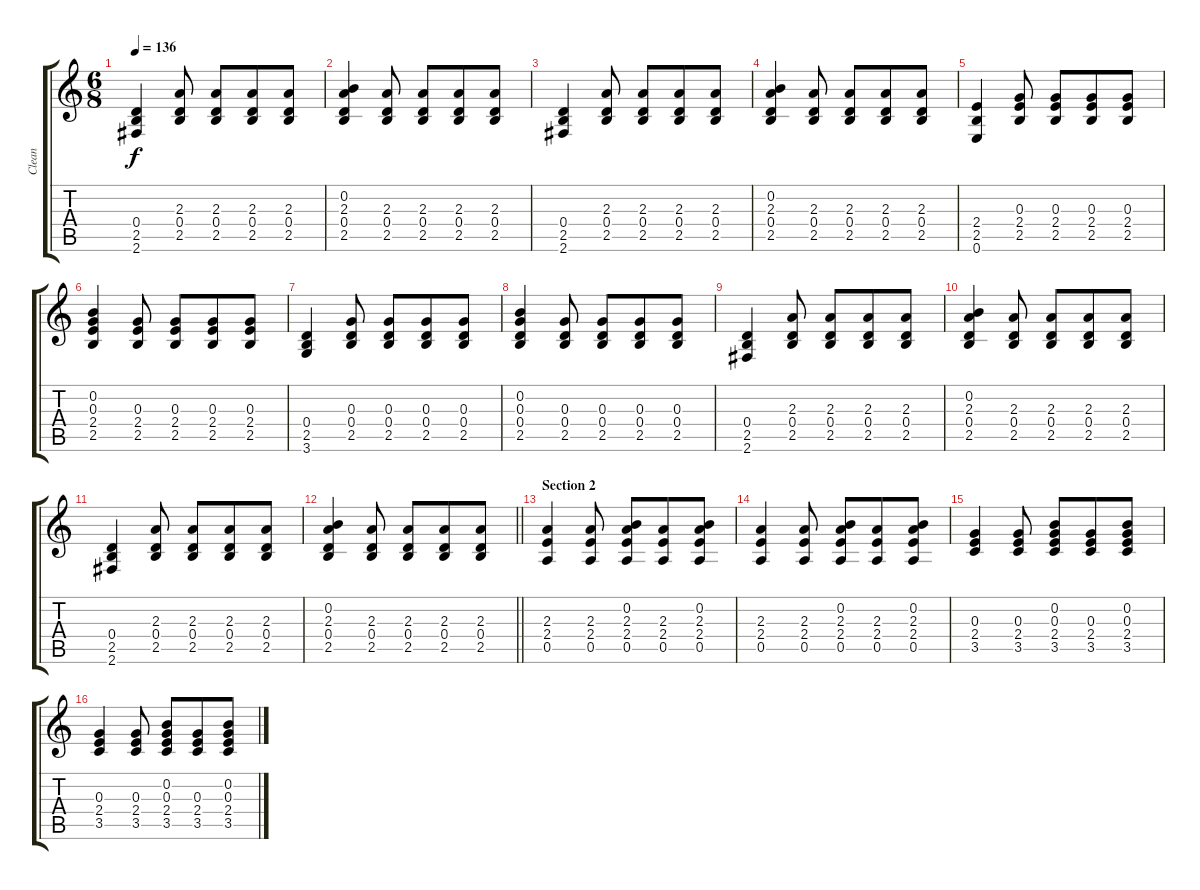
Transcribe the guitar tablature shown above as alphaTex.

\track ("Clean" "Clean") {instrument acousticguitarsteel}
\staff {score tabs}
\tuning (E4 B3 G3 D3 A2 E2) {hide}
\ts (6 8)
\tempo 136
\clef g2
\ks c
(0.4 2.5 2.6).4{dy f} (2.3 0.4 2.5).8 (2.3 0.4 2.5).8 (2.3 0.4 2.5).8 (2.3 0.4 2.5).8 |
(0.2 2.3 0.4 2.5).4 (2.3 0.4 2.5).8 (2.3 0.4 2.5).8 (2.3 0.4 2.5).8 (2.3 0.4 2.5).8 |
(0.4 2.5 2.6).4 (2.3 0.4 2.5).8 (2.3 0.4 2.5).8 (2.3 0.4 2.5).8 (2.3 0.4 2.5).8 |
(0.2 2.3 0.4 2.5).4 (2.3 0.4 2.5).8 (2.3 0.4 2.5).8 (2.3 0.4 2.5).8 (2.3 0.4 2.5).8 |
(2.4 2.5 0.6).4 (0.3 2.4 2.5).8 (0.3 2.4 2.5).8 (0.3 2.4 2.5).8 (0.3 2.4 2.5).8 |
(0.2 0.3 2.4 2.5).4 (0.3 2.4 2.5).8 (0.3 2.4 2.5).8 (0.3 2.4 2.5).8 (0.3 2.4 2.5).8 |
(0.4 2.5 3.6).4 (0.3 0.4 2.5).8 (0.3 0.4 2.5).8 (0.3 0.4 2.5).8 (0.3 0.4 2.5).8 |
(0.2 0.3 0.4 2.5).4 (0.3 0.4 2.5).8 (0.3 0.4 2.5).8 (0.3 0.4 2.5).8 (0.3 0.4 2.5).8 |
(0.4 2.5 2.6).4 (2.3 0.4 2.5).8 (2.3 0.4 2.5).8 (2.3 0.4 2.5).8 (2.3 0.4 2.5).8 |
(0.2 2.3 0.4 2.5).4 (2.3 0.4 2.5).8 (2.3 0.4 2.5).8 (2.3 0.4 2.5).8 (2.3 0.4 2.5).8 |
(0.4 2.5 2.6).4 (2.3 0.4 2.5).8 (2.3 0.4 2.5).8 (2.3 0.4 2.5).8 (2.3 0.4 2.5).8 |
\barLineRight lightlight
(0.2 2.3 0.4 2.5).4 (2.3 0.4 2.5).8 (2.3 0.4 2.5).8 (2.3 0.4 2.5).8 (2.3 0.4 2.5).8 |
\section ("" "Section 2")
(2.3 2.4 0.5).4 (2.3 2.4 0.5).8 (0.2 2.3 2.4 0.5).8 (2.3 2.4 0.5).8 (0.2 2.3 2.4 0.5).8 |
(2.3 2.4 0.5).4 (2.3 2.4 0.5).8 (0.2 2.3 2.4 0.5).8 (2.3 2.4 0.5).8 (0.2 2.3 2.4 0.5).8 |
(0.3 2.4 3.5).4 (0.3 2.4 3.5).8 (0.2 0.3 2.4 3.5).8 (0.3 2.4 3.5).8 (0.2 0.3 2.4 3.5).8 |
(0.3 2.4 3.5).4 (0.3 2.4 3.5).8 (0.2 0.3 2.4 3.5).8 (0.3 2.4 3.5).8 (0.2 0.3 2.4 3.5).8
